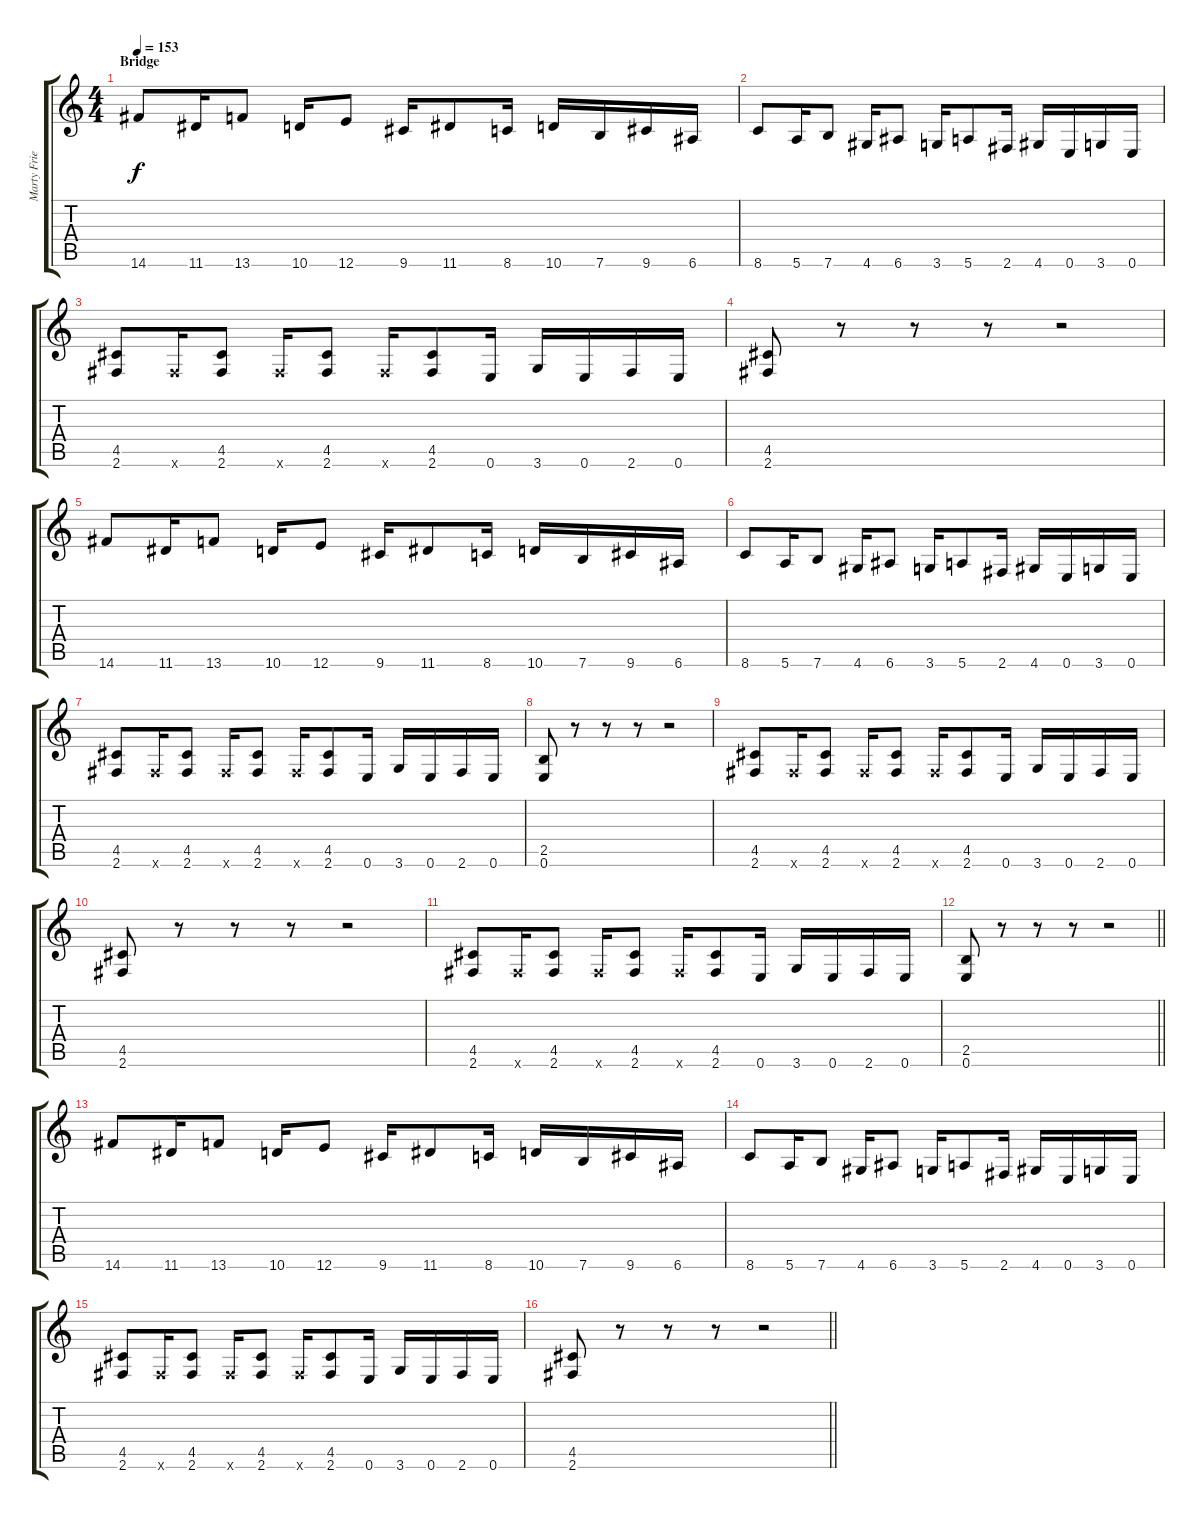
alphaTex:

\track ("Marty Friedman" "Marty Frie") {instrument distortionguitar}
\staff {score tabs}
\tuning (E4 B3 G3 D3 A2 E2) {hide}
\ts (4 4)
\section ("" "Bridge")
\tempo 153
\clef g2
\ks c
14.6.8{dy f} 11.6.16 13.6.8 10.6.16 12.6.8 9.6.16 11.6.8 8.6.16 10.6.16 7.6.16 9.6.16 6.6.16 |
8.6.8 5.6.16 7.6.8 4.6.16 6.6.8 3.6.16 5.6.8 2.6.16 4.6.16 0.6.16 3.6.16 0.6.16 |
(4.5 2.6).8 2.6{x}.16 (4.5 2.6).8 2.6{x}.16 (4.5 2.6).8 2.6{x}.16 (4.5 2.6).8 0.6.16 3.6.16 0.6.16 2.6.16 0.6.16 |
(4.5 2.6).8 r.8 r.8 r.8 r.2 |
14.6.8 11.6.16 13.6.8 10.6.16 12.6.8 9.6.16 11.6.8 8.6.16 10.6.16 7.6.16 9.6.16 6.6.16 |
8.6.8 5.6.16 7.6.8 4.6.16 6.6.8 3.6.16 5.6.8 2.6.16 4.6.16 0.6.16 3.6.16 0.6.16 |
(4.5 2.6).8 2.6{x}.16 (4.5 2.6).8 2.6{x}.16 (4.5 2.6).8 2.6{x}.16 (4.5 2.6).8 0.6.16 3.6.16 0.6.16 2.6.16 0.6.16 |
(2.5 0.6).8 r.8 r.8 r.8 r.2 |
(4.5 2.6).8 2.6{x}.16 (4.5 2.6).8 2.6{x}.16 (4.5 2.6).8 2.6{x}.16 (4.5 2.6).8 0.6.16 3.6.16 0.6.16 2.6.16 0.6.16 |
(4.5 2.6).8 r.8 r.8 r.8 r.2 |
(4.5 2.6).8 2.6{x}.16 (4.5 2.6).8 2.6{x}.16 (4.5 2.6).8 2.6{x}.16 (4.5 2.6).8 0.6.16 3.6.16 0.6.16 2.6.16 0.6.16 |
\barLineRight lightlight
(2.5 0.6).8 r.8 r.8 r.8 r.2 |
\section ("" "")
14.6.8 11.6.16 13.6.8 10.6.16 12.6.8 9.6.16 11.6.8 8.6.16 10.6.16 7.6.16 9.6.16 6.6.16 |
8.6.8 5.6.16 7.6.8 4.6.16 6.6.8 3.6.16 5.6.8 2.6.16 4.6.16 0.6.16 3.6.16 0.6.16 |
(4.5 2.6).8 2.6{x}.16 (4.5 2.6).8 2.6{x}.16 (4.5 2.6).8 2.6{x}.16 (4.5 2.6).8 0.6.16 3.6.16 0.6.16 2.6.16 0.6.16 |
\barLineRight lightlight
(4.5 2.6).8 r.8 r.8 r.8 r.2
